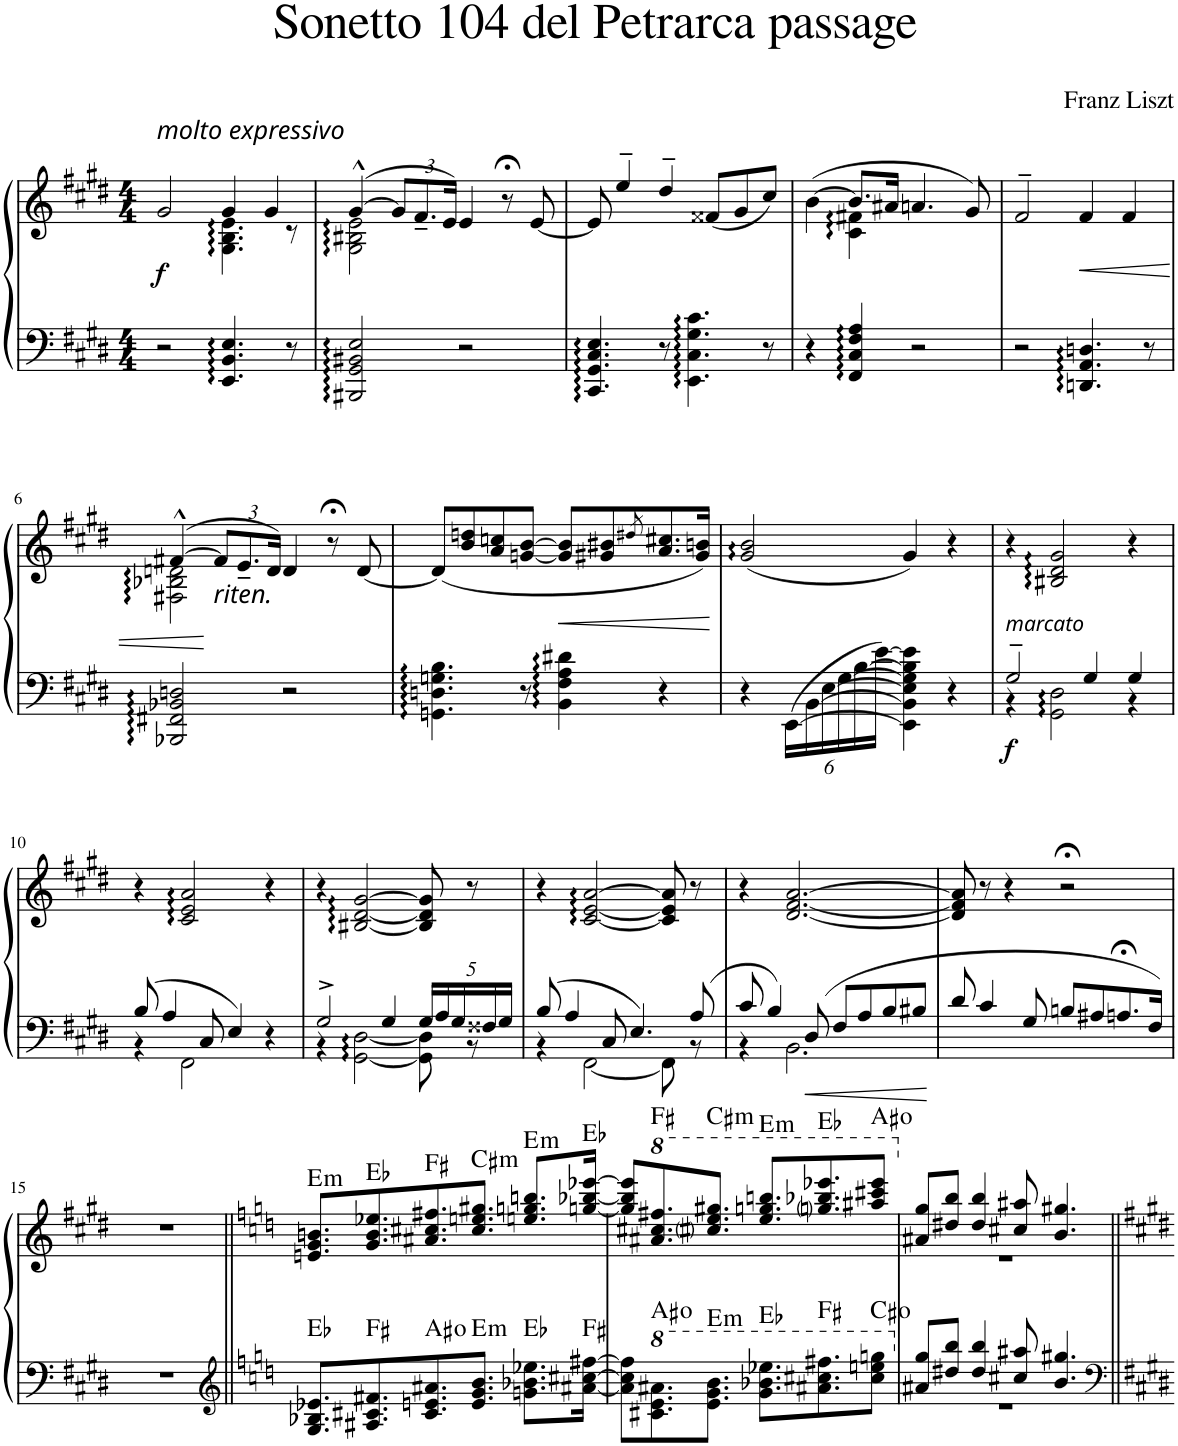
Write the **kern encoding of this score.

**kern	**kern	**dynam	**harte
*part1	*part1	*part1	*part1
*staff2	*staff1	*staff1/2	*
*I"Piano	*	*	*
*I'Pno.	*	*	*
*clefF4	*clefG2	*	*
*k[f#c#g#d#]	*k[f#c#g#d#]	*	*
*M4/4	*M4/4	*	*
=1	=1	=1	=1
*	*^	*	*
!	!LO:TX:a:i:t=molto expressivo	!	!	!
!	!	!	!LO:DY:b	!
2r	2g#/	2ryy	f	.
4.EE/:: 4.BB/:: 4.E/::	4g#/	4.G#\ 4.B\ 4.e\	.	.
.	4g#/	.	.	.
8r	.	8r	.	.
=2	=2	=2	=2	=2
2BBB#X/:: 2GG#/:: 2BB#X/:: 2E/::	([4g#^^/	2G#\ 2B#X\ 2e\	.	.
*	*Xbrackettup	*	*	*
.	12g#/L]	.	.	.
.	12.f#~</	.	.	.
.	24e/Jk)	.	.	.
2r	4e/	2ryy	.	.
.	8r;<	.	.	.
.	[8e/	.	.	.
*	*v	*v	*	*
=3	=3	=3	=3
4.CC#/ 4.GG#/ 4.C#/ 4.E/	8e/]	.	.
.	4ee~>/	.	.
8r	4dd#~>/	.	.
4.EE\ 4.C#\ 4.G#\ 4.c#\	.	.	.
.	(8f##X/L	.	.
.	8g#/	.	.
8r	8cc#/J)	.	.
=4	=4	=4	=4
*	*^	*	*
4r	([4b\	4ryy	.	.
4FF#/:: 4C#/:: 4F#/:: 4A/::	8.b/L]	4c#\ 4f#X\	.	.
.	16a#X/Jk	.	.	.
2r	4.an/	2ryy	.	.
.	8g#/)	.	.	.
*	*v	*v	*	*
=5	=5	=5	=5
2r	2f#~>/	.	.
!	!	!LO:HP:b	!
4.DDn/ 4.AA/ 4.Dn/	4f#/	<	.
.	4f#/	.	.
8r	.	.	.
!!LO:LB:g=z
=6	=6	=6	=6
*	*^	*	*
2BBB-X/:: 2FF#X/:: 2BB-X/:: 2Dn/::	([4f#X^^/	2F#X\ 2B-X\ 2dn\	.	.
!	!LO:TX:b:i:t=riten.	!	!	!
.	12f#/L]	.	[	.
.	12.e~</	.	.	.
.	24d/Jk)	.	.	.
2r	4d/	2ryy	.	.
.	8r;<	.	.	.
.	[8d/	.	.	.
*	*v	*v	*	*
=7	=7	=7	=7
4.GGn\ 4.Dn\ 4.Gn\ 4.B\	(8d/L]	.	.
.	8b/ 8ddn/	.	.
.	8a/ 8ccn/	.	.
8r	[8gn/ [8b/J	.	.
!	!	!LO:HP:b	!
4BB\ 4F#\ 4A\ 4d#X\	8g/] 8b/]L	<	.
.	8g#X/ 8b#X/	.	.
.	8qdd#X/	.	.
4r	8.a/ 8.cc#X/	.	.
.	16g#/ 16bn/Jk)	.	.
.	.	[	.
=8	=8	=8	=8
4r	(2g#/ 2b/	.	.
*Xbrackettup	*	*	*
[24EE\LL	.	.	.
[24BB\	.	.	.
[24E\	.	.	.
[24G#\	.	.	.
[24B\	.	.	.
[24e\JJ	.	.	.
4EE\] 4BB\] 4E\] 4G#\] 4B\] 4e\]	4g#/)	.	.
4r	4r	.	.
=9	=9	=9	=9
*^	*	*	*
!LO:TX:a:i:t=marcato	!	!	!	!
!	!	!	!LO:DY:b=2	!
2G#~/	4r	4r	f	.
.	2GG#\:: 2D#\::	2B#X/ 2d#/ 2g#/	.	.
4G#/	.	.	.	.
4G#/	4r	4r	.	.
!!LO:LB:g=z
=10	=10	=10	=10	=10
8B/	4r	4r	.	.
4A/	.	.	.	.
.	2FF#\	2c#/ 2e/ 2a/	.	.
8C#/	.	.	.	.
4E/	.	.	.	.
4r	4ryy	4r	.	.
=11	=11	=11	=11	=11
2G#^/	4r	4r	.	.
.	[2GG#\:: [2D#\::	[2B#X/ [2d#/ [2g#/	.	.
4G#/	.	.	.	.
20G#/LL	8GG#\] 8D#\]	8B#/] 8d#/] 8g#/]	.	.
20A/	.	.	.	.
20G#/	.	.	.	.
.	8r	8r	.	.
20F##X/	.	.	.	.
20G#/JJ	.	.	.	.
=12	=12	=12	=12	=12
8B/	4r	4r	.	.
4A/	.	.	.	.
.	[2FF#\	[2c#/ [2e/ [2a/	.	.
8C#/	.	.	.	.
4.E/	.	.	.	.
.	8FF#\]	8c#/] 8e/] 8a/]	.	.
8A/	8r	8r	.	.
=13	=13	=13	=13	=13
8c#/	4r	4r	.	.
4B/	.	.	.	.
.	2.BB\	[2.d#/ [2.f#/ [2.a/	.	.
8D#/	.	.	.	.
8F#/L	.	.	.	.
8A/	.	.	.	.
8B/	.	.	.	.
8B#X/J	.	.	.	.
*v	*v	*	*	*
=14	=14	=14	=14
8d#/	8d#/] 8f#/] 8a/]	.	.
4c#/	8r	.	.
.	4r	.	.
8G#/	.	.	.
8Bn/L	2r;<	.	.
8A#X/	.	.	.
8.An;</	.	.	.
16F#/Jk	.	.	.
!!LO:LB:g=z
=15	=15	=15	=15
1r	1r	.	.
=16||	=16||	=16||	=16||
*clefG2	*	*	*
*k[]	*k[]	*	*
!	!	!	!LO:H:n=1:kt=m
8.G/ 8.B-X/ 8.e-X/L	8.en/ 8.g/ 8.bn/L	.	E:min Eb:maj
8.A#X/ 8.c#X/ 8.f#X/	8.g/ 8.b/ 8.ee-X/	.	Eb:maj F#:maj
8.c#/ 8.en/ 8.a#X/	8.a#X/ 8.cc#X/ 8.ff#X/	.	F#:maj A#:dim
!	!	!	!LO:H:n=1:kt=m
!	!	!	!LO:H:n=2:kt=m
8.e/ 8.g/ 8.b/J	8.cc#/ 8.een/ 8.gg#X/J	.	C#:min E:min
!	!	!	!LO:H:n=1:kt=m
8.gn\ 8.b-X\ 8.ee-X\L	8.een/ 8.ggn/ 8.bbn/L	.	E:min Eb:maj
[16a#X\ [16cc#X\ [16ff#X\Jk	[16ggn/ [16bb-X/ [16eee-X/Jk	.	Eb:maj F#:maj
=17	=17	=17	=17
8a#\] 8cc#\] 8ff#\]L	8gg/] 8bb-/] 8eee-/]L	.	.
*	*8va	*	*
8.cc#X\ 8.ee\ 8.aa#X\	8.aa#X/ 8.ccc#X/ 8.fff#X/	.	F#:maj A#:dim
!	!	!	!LO:H:n=1:kt=m
!	!	!	!LO:H:n=2:kt=m
8.ee\ 8.gg\ 8.bb\J	8.ccc#i/ 8.eee/ 8.ggg#X/J	.	C#:min E:min
!	!	!	!LO:H:n=1:kt=m
8.gg\ 8.bb-X\ 8.eee-X\L	8.eee/ 8.gggn/ 8.bbbn/L	.	E:min Eb:maj
8.aa#X\ 8.ccc#X\ 8.fff#X\	8.gggni/ 8.bbb-X/ 8.eeee-X/	.	Eb:maj F#:maj
8ccc#\ 8eeen\ 8gggn\J	8aaa#X/ 8cccc#X/ 8eeee-/J	.	A#:dim C#:dim
=18	=18	=18	=18
*^	*	*	*
*	*	*X8va	*	*
*	*	*^	*	*
8a#X/ 8gg/L	1r	8a#X/ 8gg/L	1r	.	.
8dd#X/ 8bb/J	.	8dd#X/ 8bb/J	.	.	.
4dd#/ 4bb/	.	4dd#/ 4bb/	.	.	.
8cc#X/ 8aa#X/	.	8cc#X/ 8aa#X/	.	.	.
4.b/ 4.gg#X/	.	4.b/ 4.gg#X/	.	.	.
*v	*v	*	*	*	*
*	*v	*v	*	*
=||	=||	=||	=||
*-	*-	*-	*-
